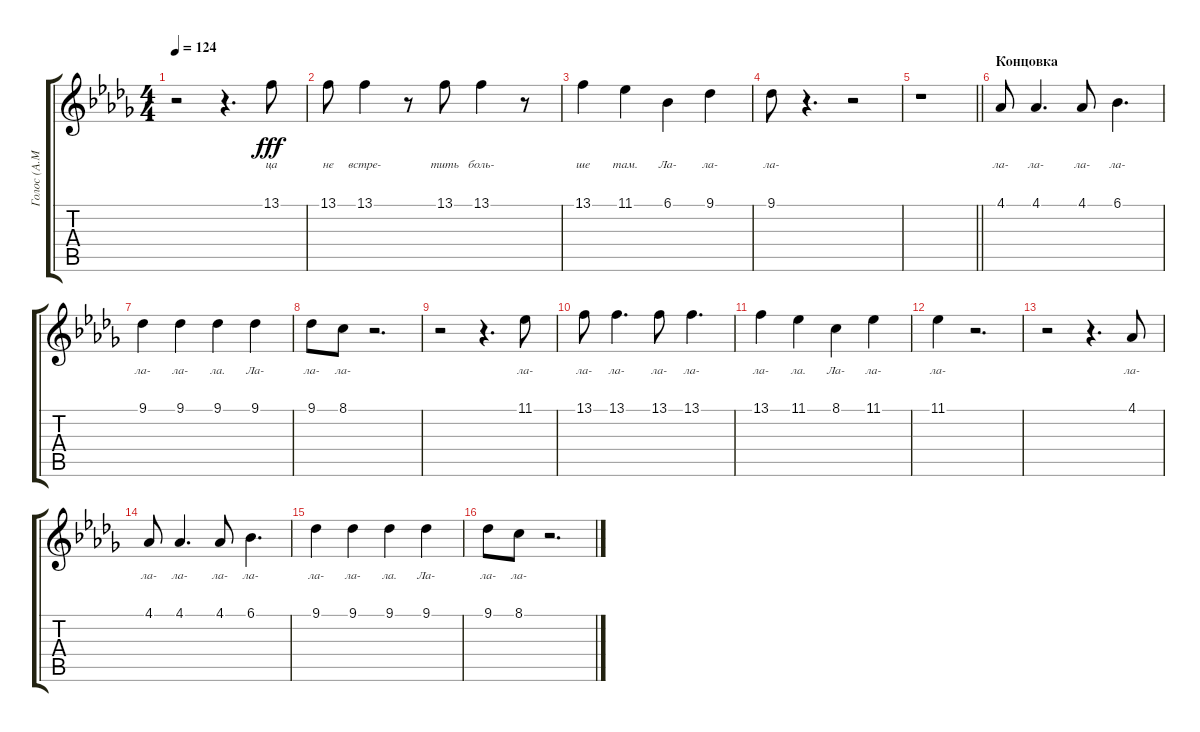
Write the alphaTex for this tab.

\track ("Голос (А.Макаревич)" "Голос (А.М") {instrument flute}
\staff {score tabs}
\tuning (E4 B3 G3 D3 A2 E2) {hide}
\ts (4 4)
\tempo 124
\clef g2
\ks bbminor
r.2{dy fff} r.4{d} 13.1.8{lyrics (0 "ца") lyrics (1 "") lyrics (2 "") lyrics (3 "") lyrics (4 "")} |
13.1.8{lyrics (0 "не") lyrics (1 "") lyrics (2 "") lyrics (3 "") lyrics (4 "")} 13.1.4{lyrics (0 "встре-") lyrics (1 "") lyrics (2 "") lyrics (3 "") lyrics (4 "")} r.8 13.1.8{lyrics (0 "тить") lyrics (1 "") lyrics (2 "") lyrics (3 "") lyrics (4 "")} 13.1.4{lyrics (0 "боль-") lyrics (1 "") lyrics (2 "") lyrics (3 "") lyrics (4 "")} r.8 |
13.1.4{lyrics (0 "ше") lyrics (1 "") lyrics (2 "") lyrics (3 "") lyrics (4 "")} 11.1.4{lyrics (0 "там.") lyrics (1 "") lyrics (2 "") lyrics (3 "") lyrics (4 "")} 6.1.4{lyrics (0 "Ла-") lyrics (1 "") lyrics (2 "") lyrics (3 "") lyrics (4 "")} 9.1.4{lyrics (0 "ла-") lyrics (1 "") lyrics (2 "") lyrics (3 "") lyrics (4 "")} |
9.1.8{lyrics (0 "ла-") lyrics (1 "") lyrics (2 "") lyrics (3 "") lyrics (4 "")} r.4{d} r.2 |
\barLineRight lightlight
r.1 |
\section ("" "Концовка")
4.1.8{lyrics (0 "ла-") lyrics (1 "") lyrics (2 "") lyrics (3 "") lyrics (4 "")} 4.1.4{d lyrics (0 "ла-") lyrics (1 "") lyrics (2 "") lyrics (3 "") lyrics (4 "")} 4.1.8{lyrics (0 "ла-") lyrics (1 "") lyrics (2 "") lyrics (3 "") lyrics (4 "")} 6.1.4{d lyrics (0 "ла-") lyrics (1 "") lyrics (2 "") lyrics (3 "") lyrics (4 "")} |
9.1.4{lyrics (0 "ла-") lyrics (1 "") lyrics (2 "") lyrics (3 "") lyrics (4 "")} 9.1.4{lyrics (0 "ла-") lyrics (1 "") lyrics (2 "") lyrics (3 "") lyrics (4 "")} 9.1.4{lyrics (0 "ла.") lyrics (1 "") lyrics (2 "") lyrics (3 "") lyrics (4 "")} 9.1.4{lyrics (0 "Ла-") lyrics (1 "") lyrics (2 "") lyrics (3 "") lyrics (4 "")} |
9.1.8{lyrics (0 "ла-") lyrics (1 "") lyrics (2 "") lyrics (3 "") lyrics (4 "")} 8.1.8{lyrics (0 "ла-") lyrics (1 "") lyrics (2 "") lyrics (3 "") lyrics (4 "")} r.2{d} |
r.2 r.4{d} 11.1.8{lyrics (0 "ла-") lyrics (1 "") lyrics (2 "") lyrics (3 "") lyrics (4 "")} |
13.1.8{lyrics (0 "ла-") lyrics (1 "") lyrics (2 "") lyrics (3 "") lyrics (4 "")} 13.1.4{d lyrics (0 "ла-") lyrics (1 "") lyrics (2 "") lyrics (3 "") lyrics (4 "")} 13.1.8{lyrics (0 "ла-") lyrics (1 "") lyrics (2 "") lyrics (3 "") lyrics (4 "")} 13.1.4{d lyrics (0 "ла-") lyrics (1 "") lyrics (2 "") lyrics (3 "") lyrics (4 "")} |
13.1.4{lyrics (0 "ла-") lyrics (1 "") lyrics (2 "") lyrics (3 "") lyrics (4 "")} 11.1.4{lyrics (0 "ла.") lyrics (1 "") lyrics (2 "") lyrics (3 "") lyrics (4 "")} 8.1.4{lyrics (0 "Ла-") lyrics (1 "") lyrics (2 "") lyrics (3 "") lyrics (4 "")} 11.1.4{lyrics (0 "ла-") lyrics (1 "") lyrics (2 "") lyrics (3 "") lyrics (4 "")} |
11.1.4{lyrics (0 "ла-") lyrics (1 "") lyrics (2 "") lyrics (3 "") lyrics (4 "")} r.2{d} |
r.2 r.4{d} 4.1.8{lyrics (0 "ла-") lyrics (1 "") lyrics (2 "") lyrics (3 "") lyrics (4 "")} |
4.1.8{lyrics (0 "ла-") lyrics (1 "") lyrics (2 "") lyrics (3 "") lyrics (4 "")} 4.1.4{d lyrics (0 "ла-") lyrics (1 "") lyrics (2 "") lyrics (3 "") lyrics (4 "")} 4.1.8{lyrics (0 "ла-") lyrics (1 "") lyrics (2 "") lyrics (3 "") lyrics (4 "")} 6.1.4{d lyrics (0 "ла-") lyrics (1 "") lyrics (2 "") lyrics (3 "") lyrics (4 "")} |
9.1.4{lyrics (0 "ла-") lyrics (1 "") lyrics (2 "") lyrics (3 "") lyrics (4 "")} 9.1.4{lyrics (0 "ла-") lyrics (1 "") lyrics (2 "") lyrics (3 "") lyrics (4 "")} 9.1.4{lyrics (0 "ла.") lyrics (1 "") lyrics (2 "") lyrics (3 "") lyrics (4 "")} 9.1.4{lyrics (0 "Ла-") lyrics (1 "") lyrics (2 "") lyrics (3 "") lyrics (4 "")} |
9.1.8{lyrics (0 "ла-") lyrics (1 "") lyrics (2 "") lyrics (3 "") lyrics (4 "")} 8.1.8{lyrics (0 "ла-") lyrics (1 "") lyrics (2 "") lyrics (3 "") lyrics (4 "")} r.2{d}
